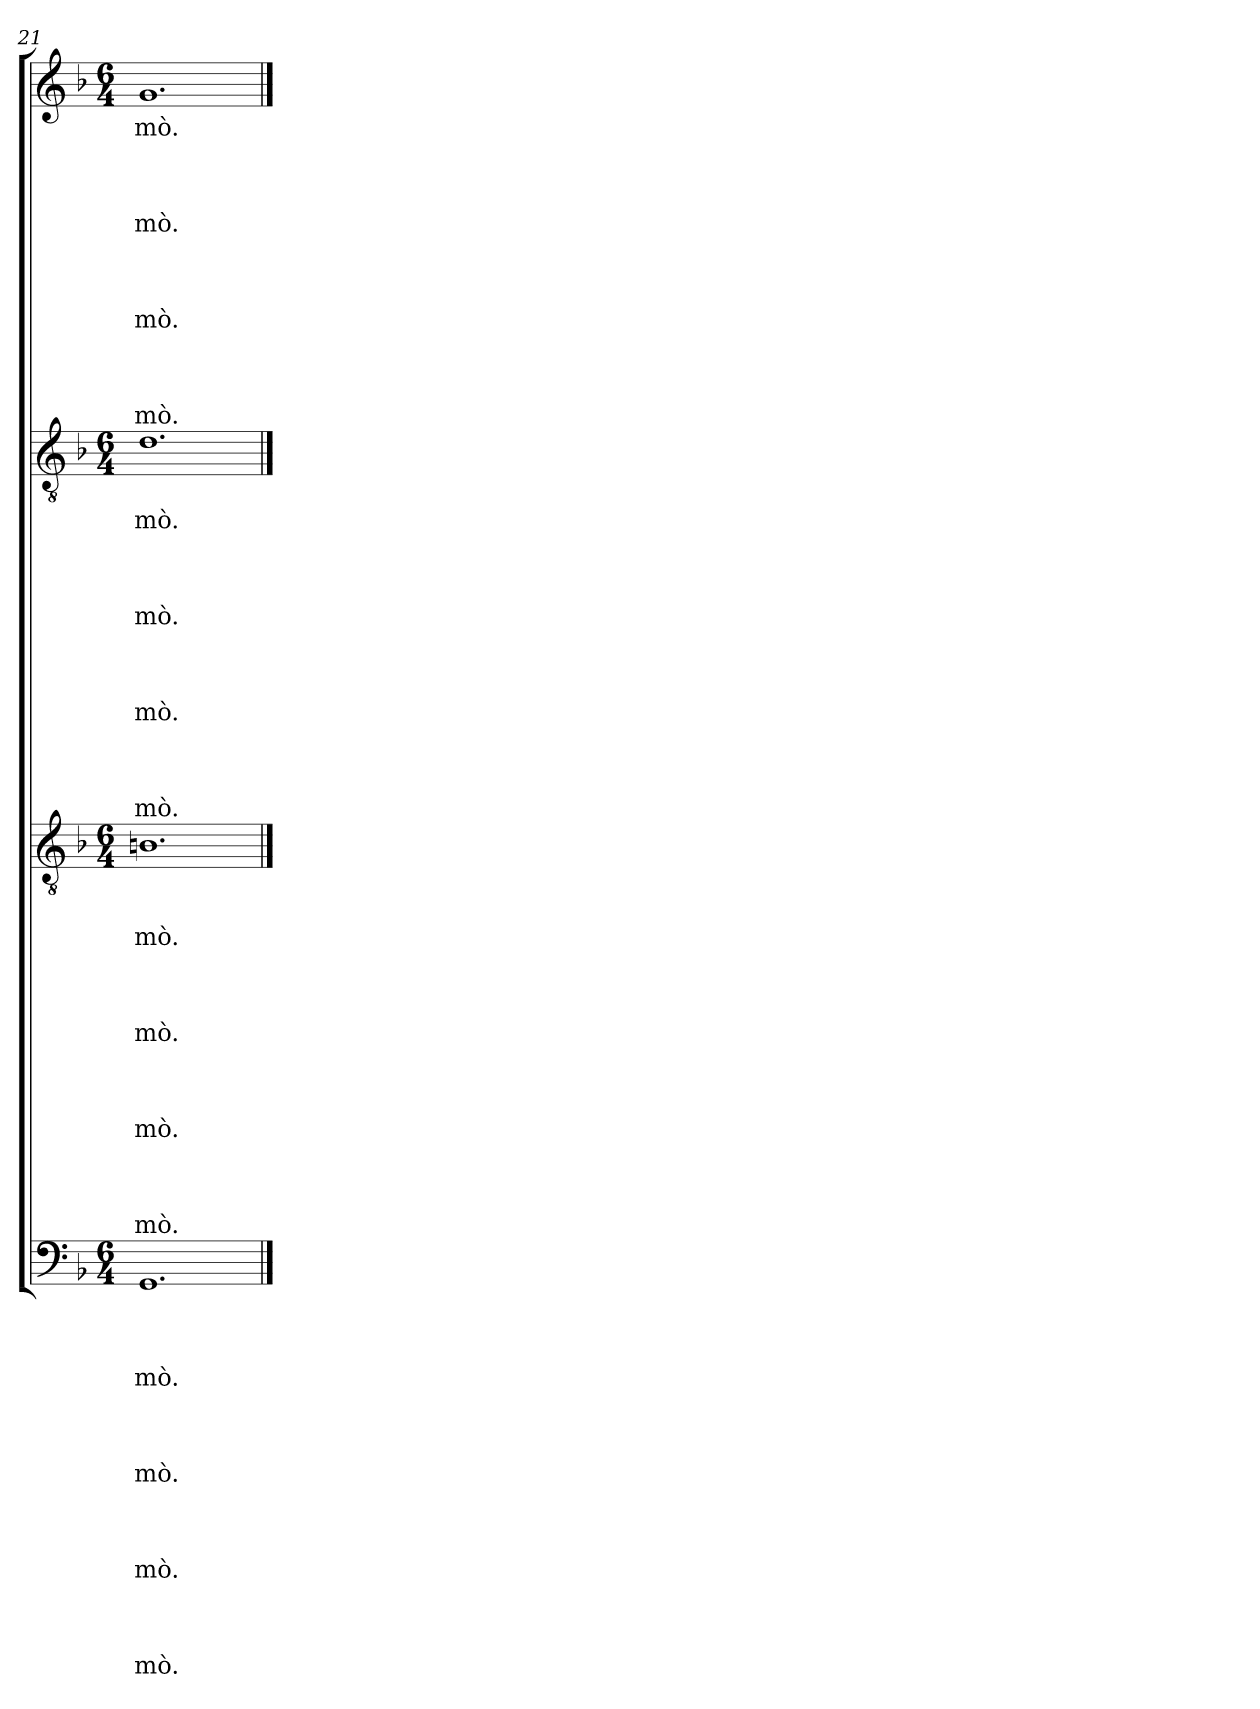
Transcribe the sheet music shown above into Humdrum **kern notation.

**kern	**text	**text	**text	**text	**text	**text	**text	**text	**text	**text	**text	**text	**text	**text	**text	**text	**kern	**text	**text	**text	**text	**text	**text	**text	**text	**text	**text	**text	**text	**text	**text	**text	**kern	**text	**text	**text	**text	**text	**text	**text	**text	**text	**text	**text	**text	**text	**text	**kern	**text	**text	**text	**text	**text	**text	**text	**text	**text	**text	**text	**text	**text
*part4	*part4	*part4	*part4	*part4	*part4	*part4	*part4	*part4	*part4	*part4	*part4	*part4	*part4	*part4	*part4	*part4	*part3	*part3	*part3	*part3	*part3	*part3	*part3	*part3	*part3	*part3	*part3	*part3	*part3	*part3	*part3	*part3	*part2	*part2	*part2	*part2	*part2	*part2	*part2	*part2	*part2	*part2	*part2	*part2	*part2	*part2	*part2	*part1	*part1	*part1	*part1	*part1	*part1	*part1	*part1	*part1	*part1	*part1	*part1	*part1	*part1
*staff4	*staff4	*staff4	*staff4	*staff4	*staff4	*staff4	*staff4	*staff4	*staff4	*staff4	*staff4	*staff4	*staff4	*staff4	*staff4	*staff4	*staff3	*staff3	*staff3	*staff3	*staff3	*staff3	*staff3	*staff3	*staff3	*staff3	*staff3	*staff3	*staff3	*staff3	*staff3	*staff3	*staff2	*staff2	*staff2	*staff2	*staff2	*staff2	*staff2	*staff2	*staff2	*staff2	*staff2	*staff2	*staff2	*staff2	*staff2	*staff1	*staff1	*staff1	*staff1	*staff1	*staff1	*staff1	*staff1	*staff1	*staff1	*staff1	*staff1	*staff1	*staff1
*clefF4	*	*	*	*	*	*	*	*	*	*	*	*	*	*	*	*	*clefGv2	*	*	*	*	*	*	*	*	*	*	*	*	*	*	*	*clefGv2	*	*	*	*	*	*	*	*	*	*	*	*	*	*	*clefG2	*	*	*	*	*	*	*	*	*	*	*	*	*
*k[b-]	*	*	*	*	*	*	*	*	*	*	*	*	*	*	*	*	*k[b-]	*	*	*	*	*	*	*	*	*	*	*	*	*	*	*	*k[b-]	*	*	*	*	*	*	*	*	*	*	*	*	*	*	*k[b-]	*	*	*	*	*	*	*	*	*	*	*	*	*
*F:	*	*	*	*	*	*	*	*	*	*	*	*	*	*	*	*	*F:	*	*	*	*	*	*	*	*	*	*	*	*	*	*	*	*F:	*	*	*	*	*	*	*	*	*	*	*	*	*	*	*F:	*	*	*	*	*	*	*	*	*	*	*	*	*
*M6/4	*	*	*	*	*	*	*	*	*	*	*	*	*	*	*	*	*M6/4	*	*	*	*	*	*	*	*	*	*	*	*	*	*	*	*M6/4	*	*	*	*	*	*	*	*	*	*	*	*	*	*	*M6/4	*	*	*	*	*	*	*	*	*	*	*	*	*
=21	=21	=21	=21	=21	=21	=21	=21	=21	=21	=21	=21	=21	=21	=21	=21	=21	=21	=21	=21	=21	=21	=21	=21	=21	=21	=21	=21	=21	=21	=21	=21	=21	=21	=21	=21	=21	=21	=21	=21	=21	=21	=21	=21	=21	=21	=21	=21	=21	=21	=21	=21	=21	=21	=21	=21	=21	=21	=21	=21	=21	=21
!	!	!	!	!LO:LY:b	!	!	!	!LO:LY:b	!	!	!	!LO:LY:b	!	!	!	!LO:LY:b	!	!	!	!LO:LY:b	!	!	!	!LO:LY:b	!	!	!	!LO:LY:b	!	!	!	!LO:LY:b	!	!	!LO:LY:b	!	!	!	!LO:LY:b	!	!	!	!LO:LY:b	!	!	!	!LO:LY:b	!	!LO:LY:b	!	!	!	!LO:LY:b	!	!	!	!LO:LY:b	!	!	!	!LO:LY:b
1.GG	.	.	.	mò.	.	.	.	mò.	.	.	.	mò.	.	.	.	mò.	1.Bn	.	.	mò.	.	.	.	mò.	.	.	.	mò.	.	.	.	mò.	1.d	.	mò.	.	.	.	mò.	.	.	.	mò.	.	.	.	mò.	1.g	mò.	.	.	.	mò.	.	.	.	mò.	.	.	.	mò.
==	==	==	==	==	==	==	==	==	==	==	==	==	==	==	==	==	==	==	==	==	==	==	==	==	==	==	==	==	==	==	==	==	==	==	==	==	==	==	==	==	==	==	==	==	==	==	==	==	==	==	==	==	==	==	==	==	==	==	==	==	==
*-	*-	*-	*-	*-	*-	*-	*-	*-	*-	*-	*-	*-	*-	*-	*-	*-	*-	*-	*-	*-	*-	*-	*-	*-	*-	*-	*-	*-	*-	*-	*-	*-	*-	*-	*-	*-	*-	*-	*-	*-	*-	*-	*-	*-	*-	*-	*-	*-	*-	*-	*-	*-	*-	*-	*-	*-	*-	*-	*-	*-	*-
